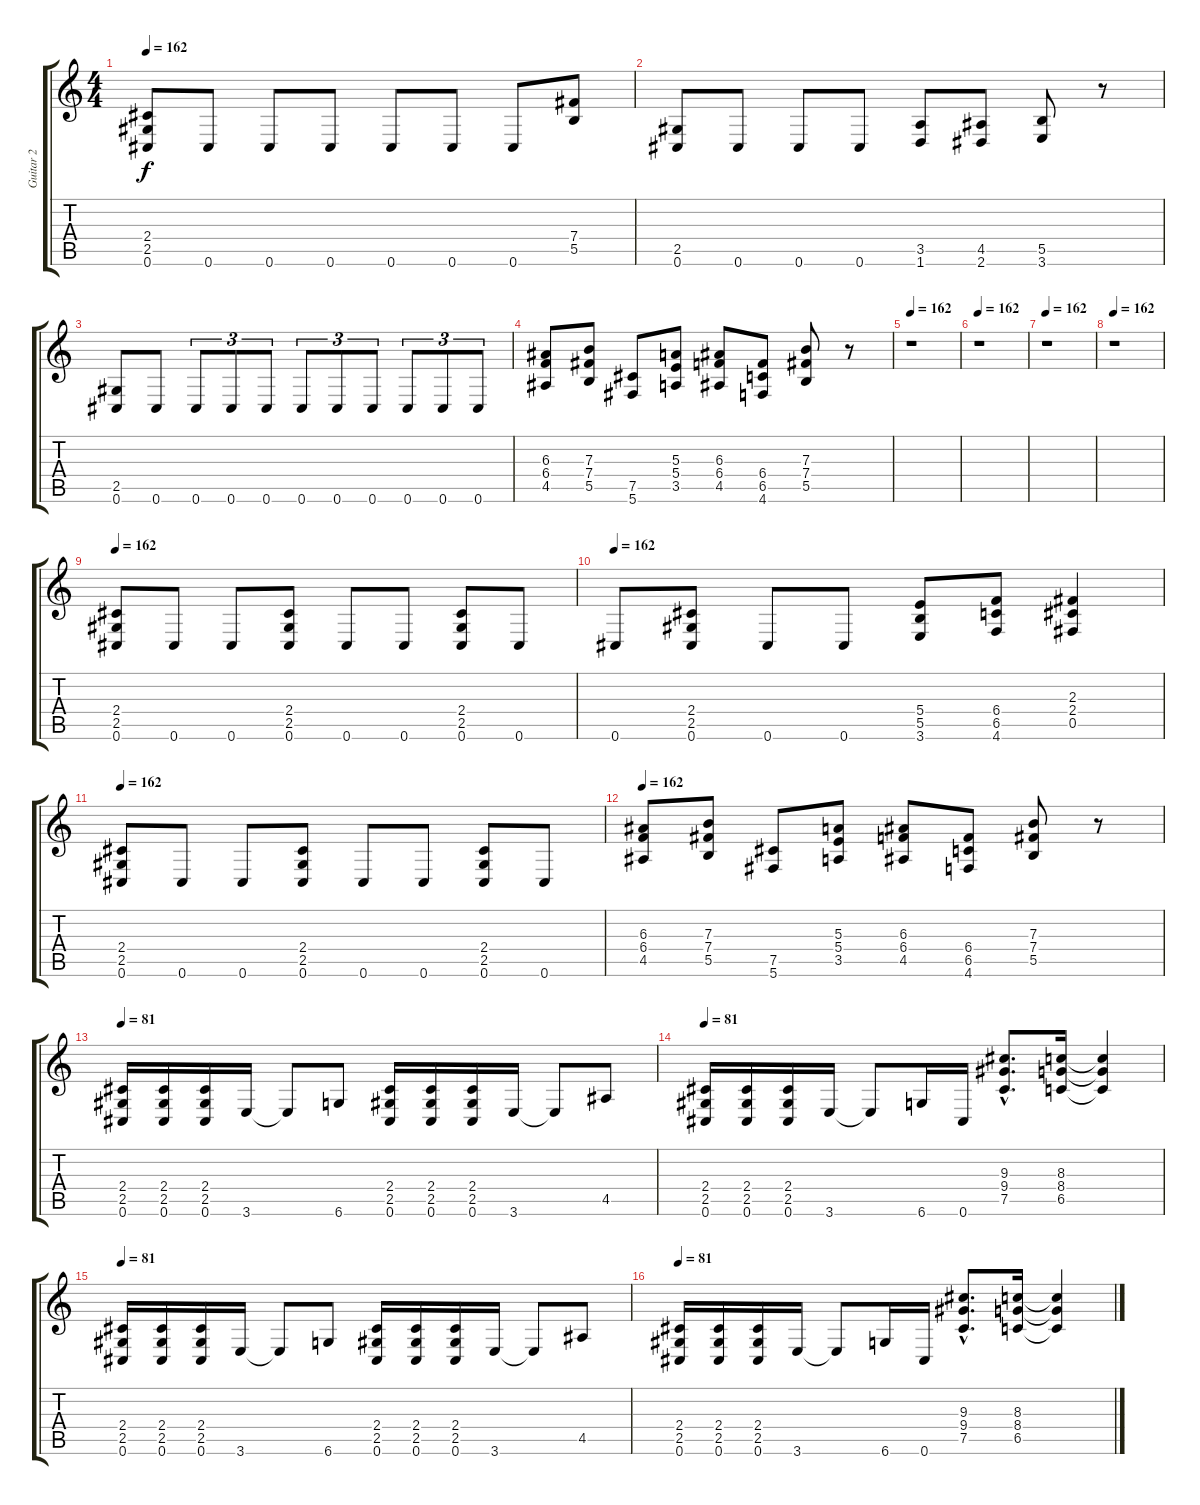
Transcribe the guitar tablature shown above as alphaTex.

\track ("Guitar 2" "Guitar 2") {instrument distortionguitar}
\staff {score tabs}
\tuning (Db4 Ab3 E3 B2 Gb2 Db2) {hide}
\ts (4 4)
\tempo 162
\clef g2
\ks c
(2.4 2.5 0.6).8{dy f} 0.6.8 0.6.8 0.6.8 0.6.8 0.6.8 0.6.8 (7.4 5.5).8 |
(2.5 0.6).8 0.6.8 0.6.8 0.6.8 (3.5 1.6).8 (4.5 2.6).8 (5.5 3.6).8 r.8 |
(2.5 0.6).8 0.6.8 0.6.8{tu (3 2)} 0.6.8{tu (3 2)} 0.6.8{tu (3 2)} 0.6.8{tu (3 2)} 0.6.8{tu (3 2)} 0.6.8{tu (3 2)} 0.6.8{tu (3 2)} 0.6.8{tu (3 2)} 0.6.8{tu (3 2)} |
(6.3 6.4 4.5).8 (7.3 7.4 5.5).8 (7.5 5.6).8 (5.3 5.4 3.5).8 (6.3 6.4 4.5).8 (6.4 6.5 4.6).8 (7.3 7.4 5.5).8 r.8 |
\tempo 162
r.1 |
\tempo 162
r.1 |
\tempo 162
r.1 |
\tempo 162
r.1 |
\tempo 162
(2.4 2.5 0.6).8 0.6.8 0.6.8 (2.4 2.5 0.6).8 0.6.8 0.6.8 (2.4 2.5 0.6).8 0.6.8 |
\tempo 162
0.6.8 (2.4 2.5 0.6).8 0.6.8 0.6.8 (5.4 5.5 3.6).8 (6.4 6.5 4.6).8 (2.3 2.4 0.5).4 |
\tempo 162
(2.4 2.5 0.6).8 0.6.8 0.6.8 (2.4 2.5 0.6).8 0.6.8 0.6.8 (2.4 2.5 0.6).8 0.6.8 |
\tempo 162
(6.3 6.4 4.5).8 (7.3 7.4 5.5).8 (7.5 5.6).8 (5.3 5.4 3.5).8 (6.3 6.4 4.5).8 (6.4 6.5 4.6).8 (7.3 7.4 5.5).8 r.8 |
\tempo 81
(2.4 2.5 0.6).16 (2.4 2.5 0.6).16 (2.4 2.5 0.6).16 3.6.16 3.6{t}.8 6.6.8 (2.4 2.5 0.6).16 (2.4 2.5 0.6).16 (2.4 2.5 0.6).16 3.6.16 3.6{t}.8 4.5.8 |
\tempo 81
(2.4 2.5 0.6).16 (2.4 2.5 0.6).16 (2.4 2.5 0.6).16 3.6.16 3.6{t}.8 6.6.16 0.6.16 (9.3{hac} 9.4{hac} 7.5{hac}).8{d} (8.3 8.4 6.5).16 (8.3{t} 8.4{t} 6.5{t}).4 |
\tempo 81
(2.4 2.5 0.6).16 (2.4 2.5 0.6).16 (2.4 2.5 0.6).16 3.6.16 3.6{t}.8 6.6.8 (2.4 2.5 0.6).16 (2.4 2.5 0.6).16 (2.4 2.5 0.6).16 3.6.16 3.6{t}.8 4.5.8 |
\tempo 81
(2.4 2.5 0.6).16 (2.4 2.5 0.6).16 (2.4 2.5 0.6).16 3.6.16 3.6{t}.8 6.6.16 0.6.16 (9.3{hac} 9.4{hac} 7.5{hac}).8{d} (8.3 8.4 6.5).16 (8.3{t} 8.4{t} 6.5{t}).4
